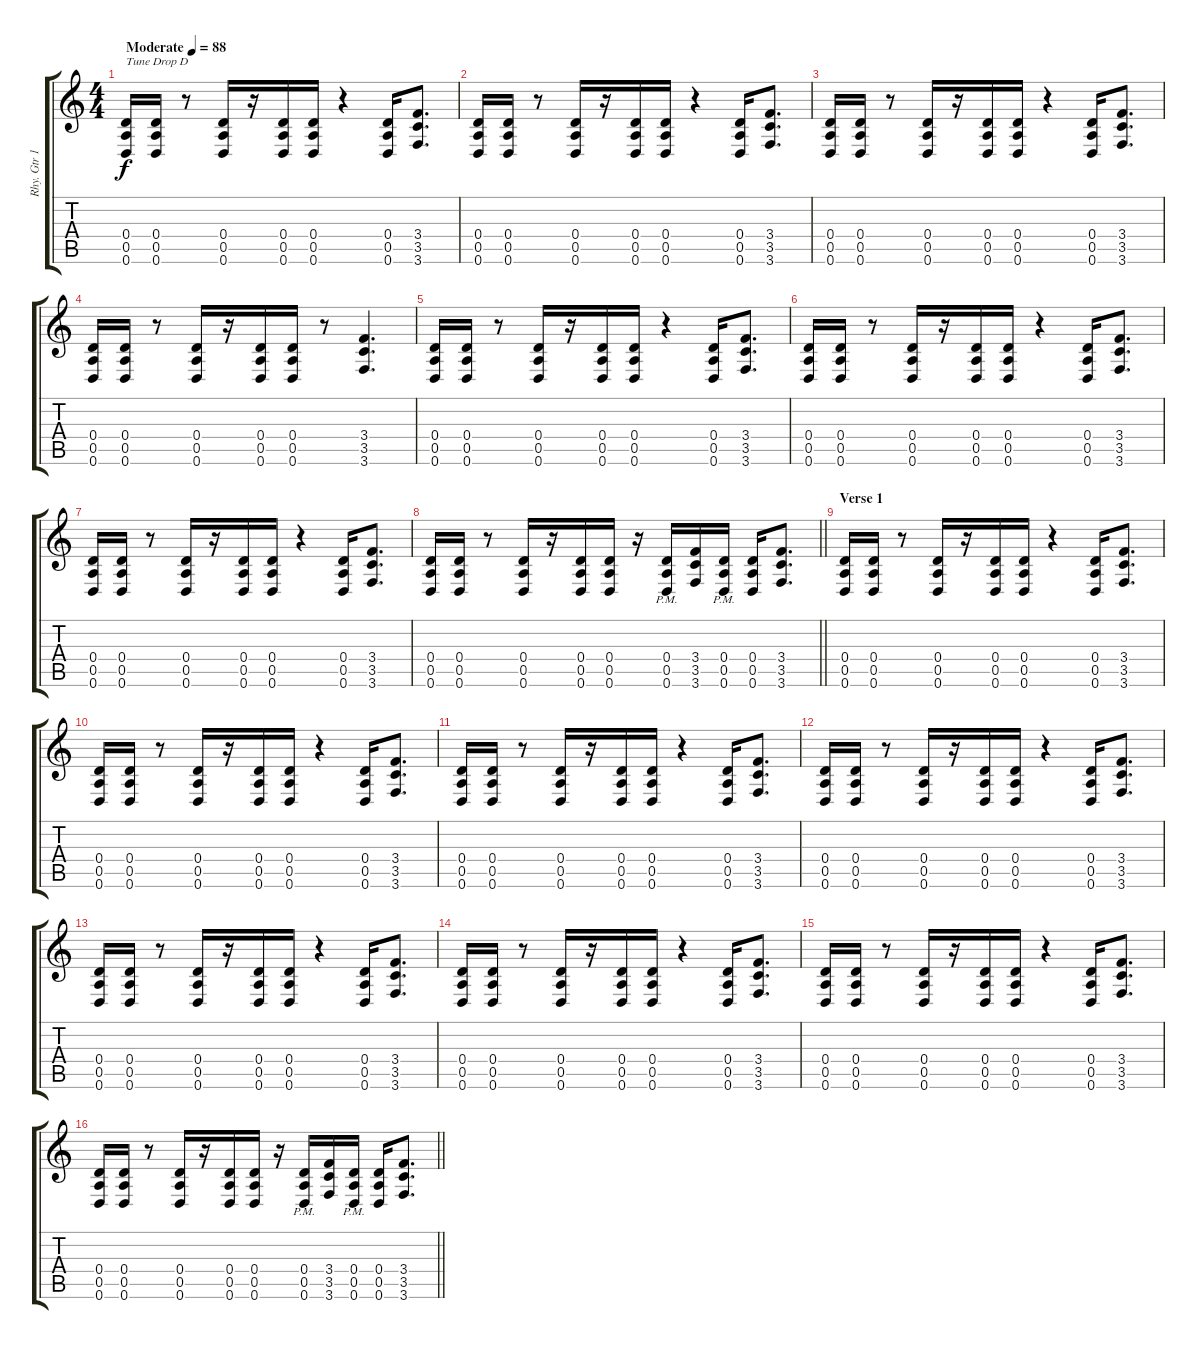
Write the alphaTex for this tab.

\track ("Rhy. Gtr 1" "Rhy. Gtr 1") {instrument distortionguitar}
\staff {score tabs}
\tuning (E4 B3 G3 D3 A2 D2) {hide}
\ts (4 4)
\tempo (88 "Moderate")
\clef g2
\ks c
(0.4 0.5 0.6).16{txt "Tune Drop D" dy f instrument distortionguitar} (0.4 0.5 0.6).16 r.8 (0.4 0.5 0.6).16 r.16 (0.4 0.5 0.6).16 (0.4 0.5 0.6).16 r.4 (0.4 0.5 0.6).16 (3.4 3.5 3.6).8{d} |
(0.4 0.5 0.6).16 (0.4 0.5 0.6).16 r.8 (0.4 0.5 0.6).16 r.16 (0.4 0.5 0.6).16 (0.4 0.5 0.6).16 r.4 (0.4 0.5 0.6).16 (3.4 3.5 3.6).8{d} |
(0.4 0.5 0.6).16 (0.4 0.5 0.6).16 r.8 (0.4 0.5 0.6).16 r.16 (0.4 0.5 0.6).16 (0.4 0.5 0.6).16 r.4 (0.4 0.5 0.6).16 (3.4 3.5 3.6).8{d} |
(0.4 0.5 0.6).16 (0.4 0.5 0.6).16 r.8 (0.4 0.5 0.6).16 r.16 (0.4 0.5 0.6).16 (0.4 0.5 0.6).16 r.8 (3.4 3.5 3.6).4{d} |
(0.4 0.5 0.6).16 (0.4 0.5 0.6).16 r.8 (0.4 0.5 0.6).16 r.16 (0.4 0.5 0.6).16 (0.4 0.5 0.6).16 r.4 (0.4 0.5 0.6).16 (3.4 3.5 3.6).8{d} |
(0.4 0.5 0.6).16 (0.4 0.5 0.6).16 r.8 (0.4 0.5 0.6).16 r.16 (0.4 0.5 0.6).16 (0.4 0.5 0.6).16 r.4 (0.4 0.5 0.6).16 (3.4 3.5 3.6).8{d} |
(0.4 0.5 0.6).16 (0.4 0.5 0.6).16 r.8 (0.4 0.5 0.6).16 r.16 (0.4 0.5 0.6).16 (0.4 0.5 0.6).16 r.4 (0.4 0.5 0.6).16 (3.4 3.5 3.6).8{d} |
\barLineRight lightlight
(0.4 0.5 0.6).16 (0.4 0.5 0.6).16 r.8 (0.4 0.5 0.6).16 r.16 (0.4 0.5 0.6).16 (0.4 0.5 0.6).16 r.16 (0.4{pm} 0.5{pm} 0.6{pm}).16 (3.4 3.5 3.6).16 (0.4{pm} 0.5{pm} 0.6{pm}).16 (0.4 0.5 0.6).16 (3.4 3.5 3.6).8{d} |
\section ("" "Verse 1")
(0.4 0.5 0.6).16 (0.4 0.5 0.6).16 r.8 (0.4 0.5 0.6).16 r.16 (0.4 0.5 0.6).16 (0.4 0.5 0.6).16 r.4 (0.4 0.5 0.6).16 (3.4 3.5 3.6).8{d} |
(0.4 0.5 0.6).16 (0.4 0.5 0.6).16 r.8 (0.4 0.5 0.6).16 r.16 (0.4 0.5 0.6).16 (0.4 0.5 0.6).16 r.4 (0.4 0.5 0.6).16 (3.4 3.5 3.6).8{d} |
(0.4 0.5 0.6).16 (0.4 0.5 0.6).16 r.8 (0.4 0.5 0.6).16 r.16 (0.4 0.5 0.6).16 (0.4 0.5 0.6).16 r.4 (0.4 0.5 0.6).16 (3.4 3.5 3.6).8{d} |
(0.4 0.5 0.6).16 (0.4 0.5 0.6).16 r.8 (0.4 0.5 0.6).16 r.16 (0.4 0.5 0.6).16 (0.4 0.5 0.6).16 r.4 (0.4 0.5 0.6).16 (3.4 3.5 3.6).8{d} |
(0.4 0.5 0.6).16 (0.4 0.5 0.6).16 r.8 (0.4 0.5 0.6).16 r.16 (0.4 0.5 0.6).16 (0.4 0.5 0.6).16 r.4 (0.4 0.5 0.6).16 (3.4 3.5 3.6).8{d} |
(0.4 0.5 0.6).16 (0.4 0.5 0.6).16 r.8 (0.4 0.5 0.6).16 r.16 (0.4 0.5 0.6).16 (0.4 0.5 0.6).16 r.4 (0.4 0.5 0.6).16 (3.4 3.5 3.6).8{d} |
(0.4 0.5 0.6).16 (0.4 0.5 0.6).16 r.8 (0.4 0.5 0.6).16 r.16 (0.4 0.5 0.6).16 (0.4 0.5 0.6).16 r.4 (0.4 0.5 0.6).16 (3.4 3.5 3.6).8{d} |
\barLineRight lightlight
(0.4 0.5 0.6).16 (0.4 0.5 0.6).16 r.8 (0.4 0.5 0.6).16 r.16 (0.4 0.5 0.6).16 (0.4 0.5 0.6).16 r.16 (0.4{pm} 0.5{pm} 0.6{pm}).16 (3.4 3.5 3.6).16 (0.4{pm} 0.5{pm} 0.6{pm}).16 (0.4 0.5 0.6).16 (3.4 3.5 3.6).8{d}
